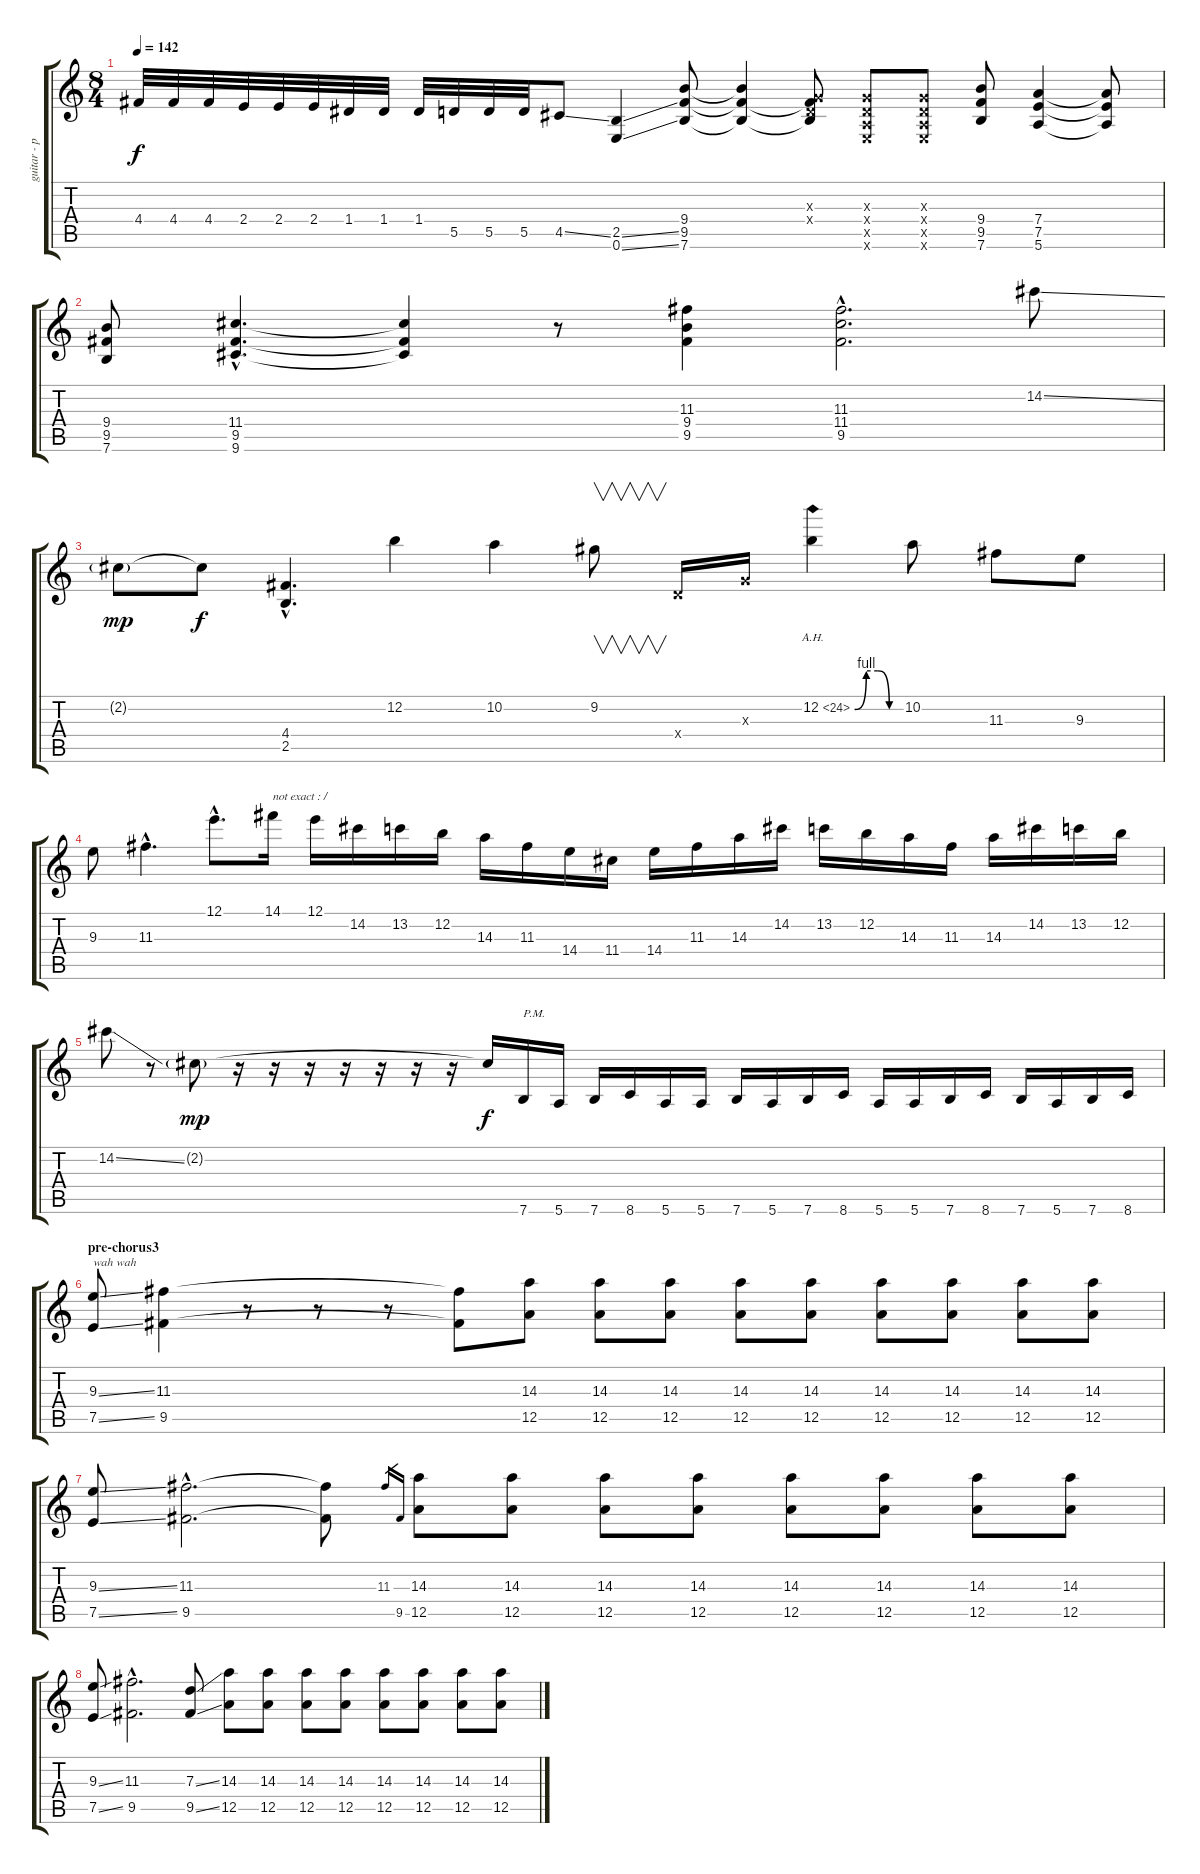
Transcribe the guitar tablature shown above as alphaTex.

\track ("guitar - petrucci" "guitar - p") {instrument distortionguitar}
\staff {score tabs}
\tuning (E4 B3 G3 D3 A2 E2) {hide}
\ts (8 4)
\tempo 142
\clef g2
\ks c
4.4.32{dy f} 4.4.32 4.4.32 2.4.32 2.4.32 2.4.32 1.4.32 1.4.32 1.4.32 5.5.32 5.5.32 5.5.32 4.5{ss}.8 (2.5{ss} 0.6{ss}).4 (9.4 9.5 7.6).8 (9.4{t} 9.5{t} 7.6{t}).4 (0.3{x} 0.4{x} 9.5{t} 7.6{t}).8 (0.3{x} 0.4{x} 0.5{x} 0.6{x}).8 (0.3{x} 0.4{x} 0.5{x} 0.6{x}).8 (9.4 9.5 7.6).8 (7.4 7.5 5.6).4 (7.4{t} 7.5{t} 5.6{t}).8 |
(9.4 9.5 7.6).8 (11.4{hac} 9.5{hac} 9.6{hac}).4{d} (11.4{t} 9.5{t} 9.6{t}).4 r.8 (11.3 9.4 9.5).4 (11.3{hac} 11.4{hac} 9.5{hac}).2{d} 14.2{ss}.8 |
2.2{g}.8{dy mp} 2.2{t}.8{dy f} (4.4{hac} 2.5{hac}).4{d} 12.2.4 10.2.4 9.2.8{v} 0.4{x}.16 0.3{x}.16 12.2{be (custom 0 0 15 4 30 4 45 0 60 0) ah 12}.4 10.2.8 11.3.8 9.3.8 |
9.3.8 11.3{hac}.4{d} 12.1{hac}.8{d} 14.1.16{txt "not exact : /"} 12.1.16 14.2.16 13.2.16 12.2.16 14.3.16 11.3.16 14.4.16 11.4.16 14.4.16 11.3.16 14.3.16 14.2.16 13.2.16 12.2.16 14.3.16 11.3.16 14.3.16 14.2.16 13.2.16 12.2.16 |
14.2{ss}.8 r.8 2.2{g}.8{dy mp} r.16 r.16 r.16 r.16 r.16 r.16 r.16 2.2{t}.16{dy f} 7.6.16{txt "P.M."} 5.6.16 7.6.16 8.6.16 5.6.16 5.6.16 7.6.16 5.6.16 7.6.16 8.6.16 5.6.16 5.6.16 7.6.16 8.6.16 7.6.16 5.6.16 7.6.16 8.6.16 |
\section ("" "pre-chorus3")
(9.3{ss} 7.5{ss}).8{txt "wah wah"} (11.3 9.5).4 r.8 r.8 r.8 (11.3{t} 9.5{t}).8 (14.3 12.5).8 (14.3 12.5).8 (14.3 12.5).8 (14.3 12.5).8 (14.3 12.5).8 (14.3 12.5).8 (14.3 12.5).8 (14.3 12.5).8 (14.3 12.5).8 |
(9.3{ss} 7.5{ss}).8 (11.3{hac} 9.5{hac}).2{d} (11.3{t} 9.5{t}).8 11.3.16{gr} 9.5.16{gr} (14.3 12.5).8 (14.3 12.5).8 (14.3 12.5).8 (14.3 12.5).8 (14.3 12.5).8 (14.3 12.5).8 (14.3 12.5).8 (14.3 12.5).8 |
(9.3{ss} 7.5{ss}).8 (11.3{hac} 9.5{hac}).2{d} (7.3{ss} 9.5{ss}).8 (14.3 12.5).8 (14.3 12.5).8 (14.3 12.5).8 (14.3 12.5).8 (14.3 12.5).8 (14.3 12.5).8 (14.3 12.5).8 (14.3 12.5).8
